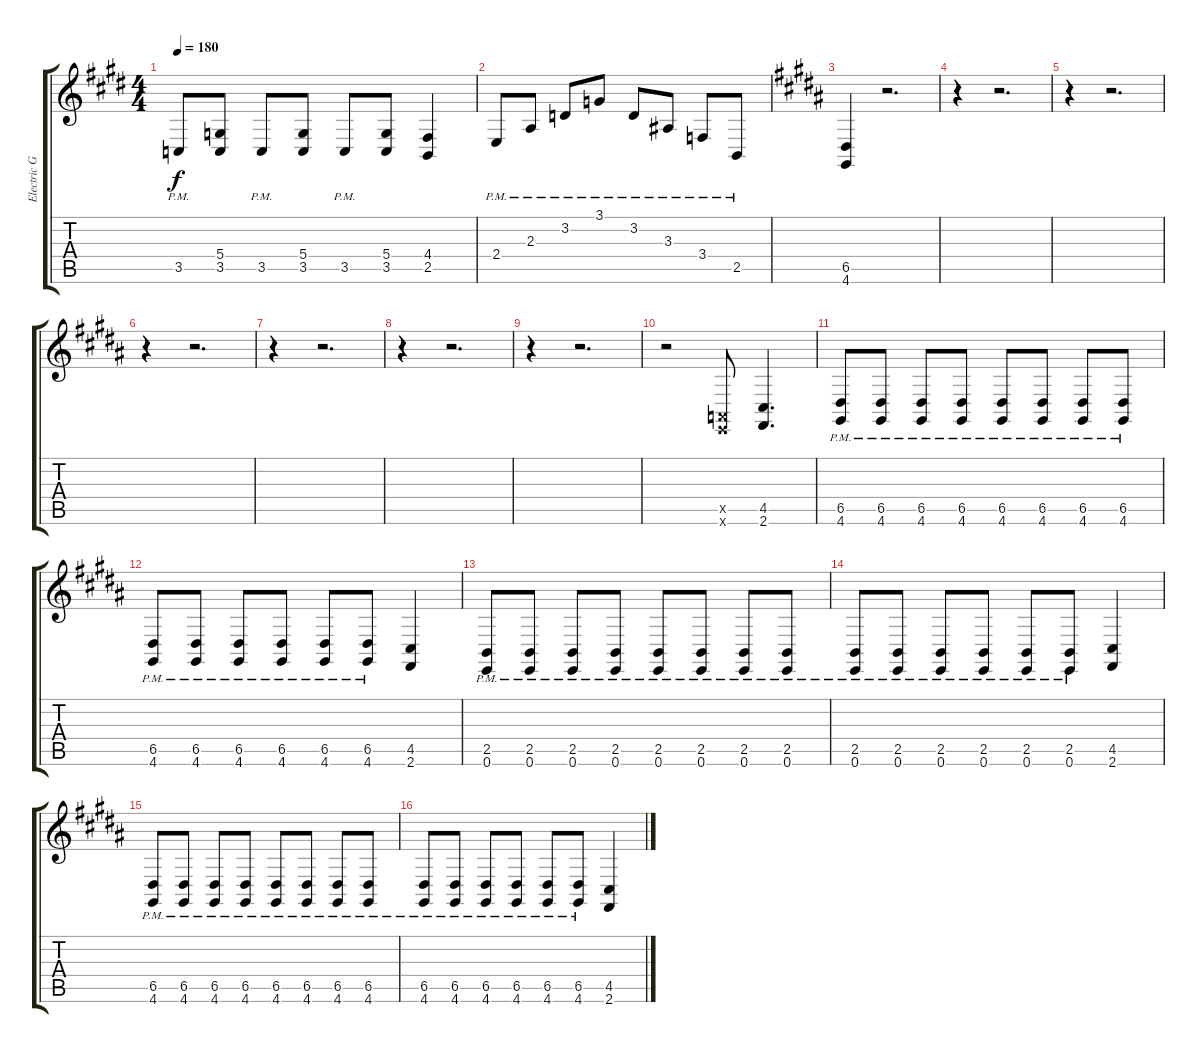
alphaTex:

\track ("Electric Guitar (Drive)" "Electric G") {instrument violin}
\staff {score tabs}
\tuning (E4 B3 G3 D3 A2 E2) {hide}
\ts (4 4)
\tempo 180
\clef g2
\ks e
3.5{pm}.8{dy f} (5.4 3.5).8 3.5{pm}.8 (5.4 3.5).8 3.5{pm}.8 (5.4 3.5).8 (4.4 2.5).4 |
2.4{pm}.8 2.3{pm}.8 3.2{pm}.8 3.1{pm}.8 3.2{pm}.8 3.3{pm}.8 3.4{pm}.8 2.5{pm}.8 |
\ks b
(6.5 4.6).4 r.2{d} |
r.4 r.2{d} |
r.4 r.2{d} |
r.4 r.2{d} |
r.4 r.2{d} |
r.4 r.2{d} |
r.4 r.2{d} |
r.2 (0.5{x} 0.6{x}).8 (4.5 2.6).4{d} |
(6.5{pm} 4.6{pm}).8 (6.5{pm} 4.6{pm}).8 (6.5{pm} 4.6{pm}).8 (6.5{pm} 4.6{pm}).8 (6.5{pm} 4.6{pm}).8 (6.5{pm} 4.6{pm}).8 (6.5{pm} 4.6{pm}).8 (6.5{pm} 4.6{pm}).8 |
(6.5{pm} 4.6{pm}).8 (6.5{pm} 4.6{pm}).8 (6.5{pm} 4.6{pm}).8 (6.5{pm} 4.6{pm}).8 (6.5{pm} 4.6{pm}).8 (6.5{pm} 4.6{pm}).8 (4.5 2.6).4 |
(2.5{pm} 0.6{pm}).8 (2.5{pm} 0.6{pm}).8 (2.5{pm} 0.6{pm}).8 (2.5{pm} 0.6{pm}).8 (2.5{pm} 0.6{pm}).8 (2.5{pm} 0.6{pm}).8 (2.5{pm} 0.6{pm}).8 (2.5{pm} 0.6{pm}).8 |
(2.5{pm} 0.6{pm}).8 (2.5{pm} 0.6{pm}).8 (2.5{pm} 0.6{pm}).8 (2.5{pm} 0.6{pm}).8 (2.5{pm} 0.6{pm}).8 (2.5{pm} 0.6{pm}).8 (4.5 2.6).4 |
(6.5{pm} 4.6{pm}).8 (6.5{pm} 4.6{pm}).8 (6.5{pm} 4.6{pm}).8 (6.5{pm} 4.6{pm}).8 (6.5{pm} 4.6{pm}).8 (6.5{pm} 4.6{pm}).8 (6.5{pm} 4.6{pm}).8 (6.5{pm} 4.6{pm}).8 |
(6.5{pm} 4.6{pm}).8 (6.5{pm} 4.6{pm}).8 (6.5{pm} 4.6{pm}).8 (6.5{pm} 4.6{pm}).8 (6.5{pm} 4.6{pm}).8 (6.5{pm} 4.6{pm}).8 (4.5 2.6).4
